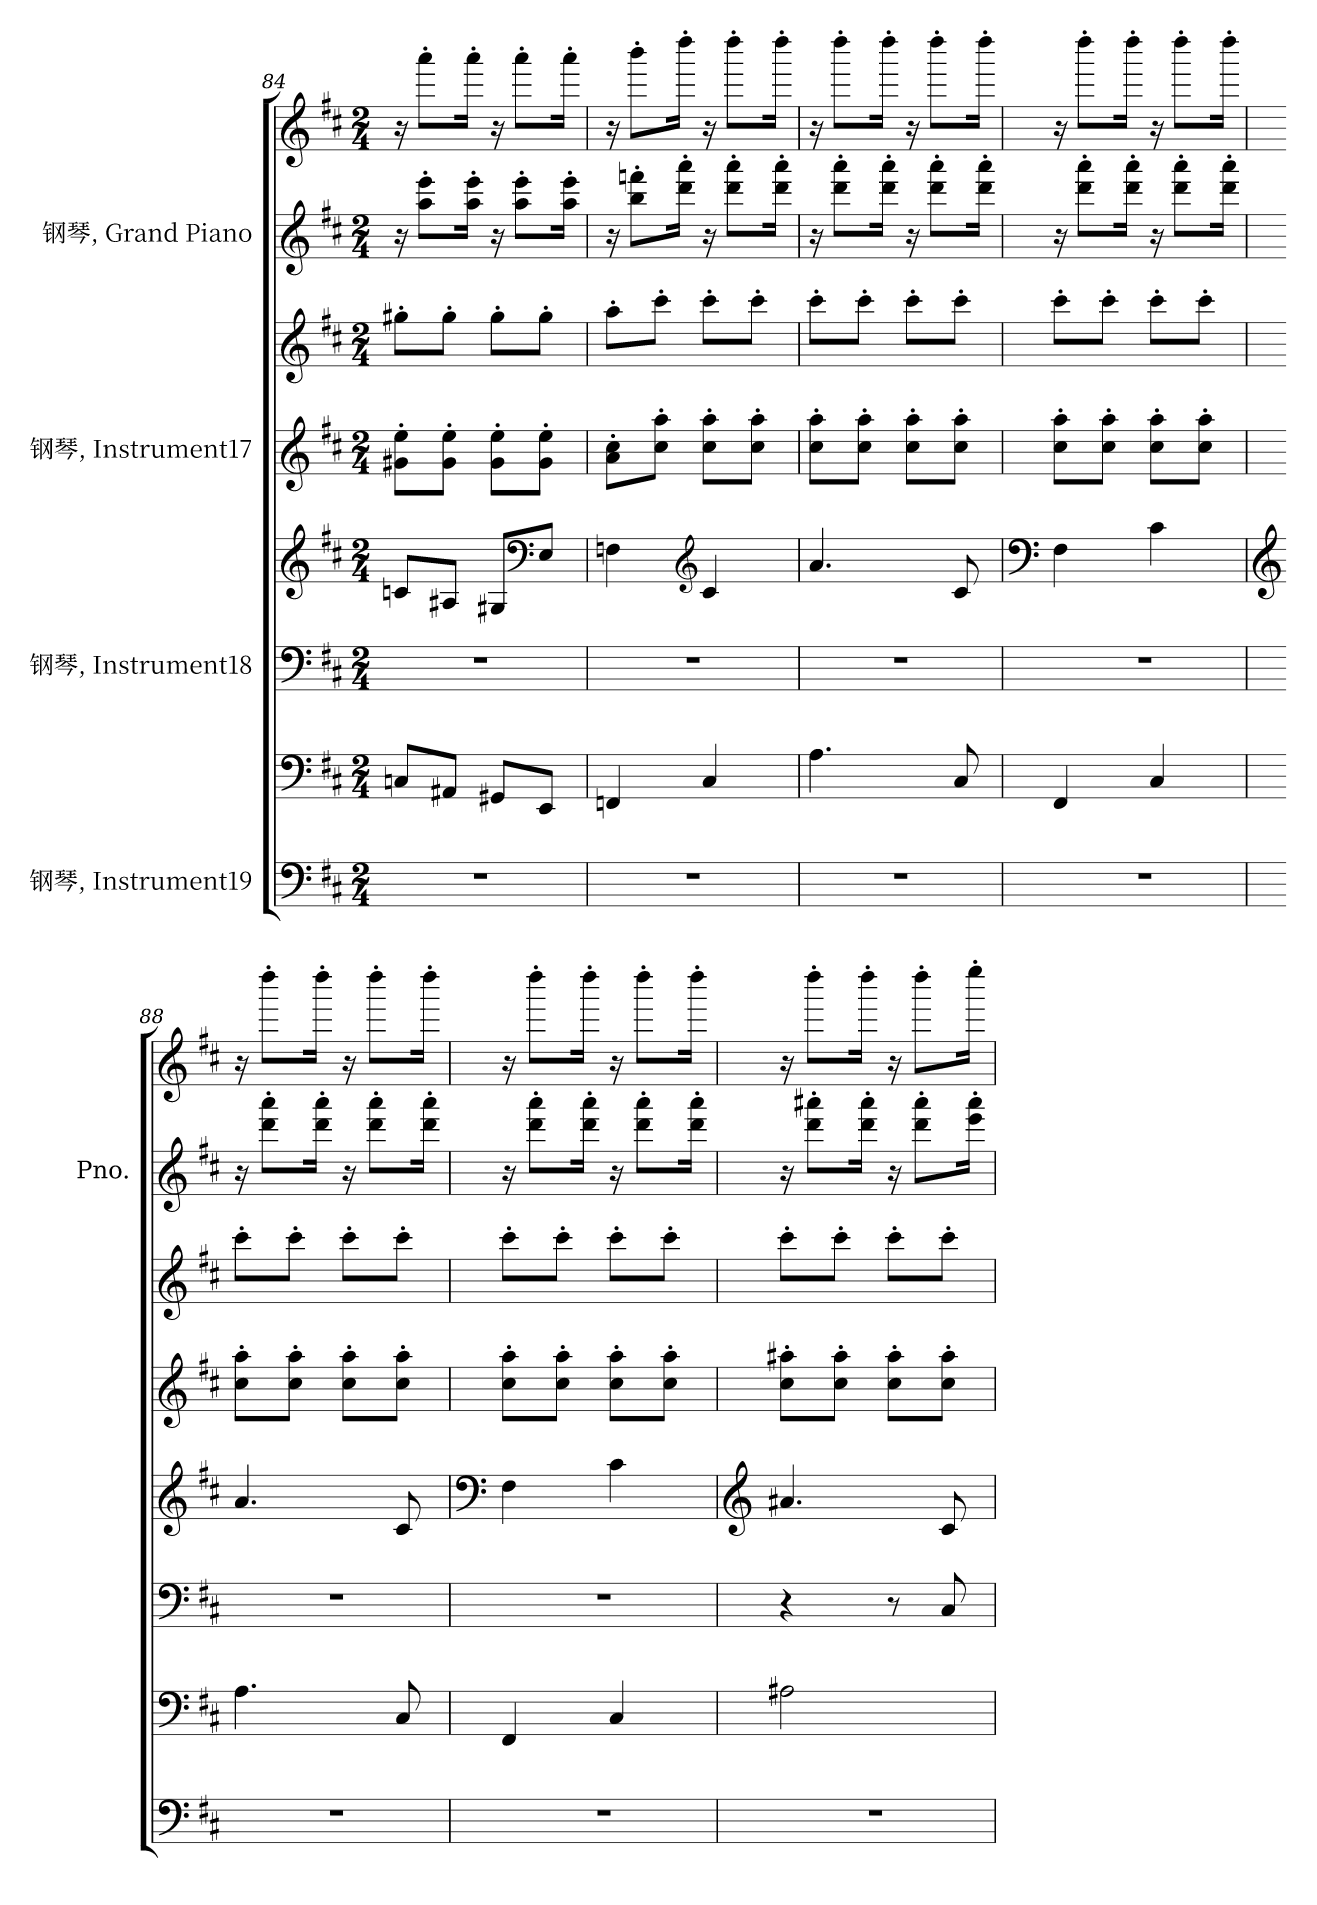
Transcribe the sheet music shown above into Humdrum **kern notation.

**kern	**kern	**kern	**kern	**kern	**kern	**kern	**kern
*part4	*part4	*part3	*part3	*part2	*part2	*part1	*part1
*staff8	*staff7	*staff6	*staff5	*staff4	*staff3	*staff2	*staff1
*I"钢琴, Instrument19	*	*I"钢琴, Instrument18	*	*I"钢琴, Instrument17	*	*I"钢琴, Grand Piano	*
*	*	*	*	*	*	*I'Pno.	*
*clefF4	*clefF4	*clefF4	*clefG2	*clefG2	*clefG2	*clefG2	*clefG2
*k[f#c#]	*k[f#c#]	*k[f#c#]	*k[f#c#]	*k[f#c#]	*k[f#c#]	*k[f#c#]	*k[f#c#]
*M2/4	*M2/4	*M2/4	*M2/4	*M2/4	*M2/4	*M2/4	*M2/4
=84	=84	=84	=84	=84	=84	=84	=84
2r	8Cn/L	2r	8cn/L	8g#X\' 8ee\'L	8gg#X'\L	16r	16r
.	.	.	.	.	.	8aa\' 8eee\'L	8aaa'\L
.	8AA#X/J	.	8A#X/J	8g#\' 8ee\'J	8gg#'\J	.	.
.	.	.	.	.	.	16aa\' 16eee\'Jk	16aaa'\Jk
.	8GG#X/L	.	8G#X/L	8g#\' 8ee\'L	8gg#'\L	16r	16r
.	.	.	.	.	.	8aa\' 8eee\'L	8aaa'\L
*	*	*	*clefF4	*	*	*	*
.	8EE/J	.	8E/J	8g#\' 8ee\'J	8gg#'\J	.	.
.	.	.	.	.	.	16aa\' 16eee\'Jk	16aaa'\Jk
!!LO:PB:g=z
=85	=85	=85	=85	=85	=85	=85	=85
2r	4FFn/	2r	4Fn\	8a\' 8cc#\'L	8aa'\L	16r	16r
.	.	.	.	.	.	8bb\' 8fffn\'L	8bbb'\L
.	.	.	.	8cc#\' 8aa\'J	8ccc#'\J	.	.
.	.	.	.	.	.	16ddd\' 16aaa\'Jk	16dddd'\Jk
*	*	*	*clefG2	*	*	*	*
.	4C#/	.	4c#/	8cc#\' 8aa\'L	8ccc#'\L	16r	16r
.	.	.	.	.	.	8ddd\' 8aaa\'L	8dddd'\L
.	.	.	.	8cc#\' 8aa\'J	8ccc#'\J	.	.
.	.	.	.	.	.	16ddd\' 16aaa\'Jk	16dddd'\Jk
=86	=86	=86	=86	=86	=86	=86	=86
2r	4.A\	2r	4.a/	8cc#\' 8aa\'L	8ccc#'\L	16r	16r
.	.	.	.	.	.	8ddd\' 8aaa\'L	8dddd'\L
.	.	.	.	8cc#\' 8aa\'J	8ccc#'\J	.	.
.	.	.	.	.	.	16ddd\' 16aaa\'Jk	16dddd'\Jk
.	.	.	.	8cc#\' 8aa\'L	8ccc#'\L	16r	16r
.	.	.	.	.	.	8ddd\' 8aaa\'L	8dddd'\L
.	8C#/	.	8c#/	8cc#\' 8aa\'J	8ccc#'\J	.	.
.	.	.	.	.	.	16ddd\' 16aaa\'Jk	16dddd'\Jk
=87	=87	=87	=87	=87	=87	=87	=87
*	*	*	*clefF4	*	*	*	*
2r	4FF#/	2r	4F#\	8cc#\' 8aa\'L	8ccc#'\L	16r	16r
.	.	.	.	.	.	8ddd\' 8aaa\'L	8dddd'\L
.	.	.	.	8cc#\' 8aa\'J	8ccc#'\J	.	.
.	.	.	.	.	.	16ddd\' 16aaa\'Jk	16dddd'\Jk
.	4C#/	.	4c#\	8cc#\' 8aa\'L	8ccc#'\L	16r	16r
.	.	.	.	.	.	8ddd\' 8aaa\'L	8dddd'\L
.	.	.	.	8cc#\' 8aa\'J	8ccc#'\J	.	.
.	.	.	.	.	.	16ddd\' 16aaa\'Jk	16dddd'\Jk
=88	=88	=88	=88	=88	=88	=88	=88
*	*	*	*clefG2	*	*	*	*
2r	4.A\	2r	4.a/	8cc#\' 8aa\'L	8ccc#'\L	16r	16r
.	.	.	.	.	.	8ddd\' 8aaa\'L	8dddd'\L
.	.	.	.	8cc#\' 8aa\'J	8ccc#'\J	.	.
.	.	.	.	.	.	16ddd\' 16aaa\'Jk	16dddd'\Jk
.	.	.	.	8cc#\' 8aa\'L	8ccc#'\L	16r	16r
.	.	.	.	.	.	8ddd\' 8aaa\'L	8dddd'\L
.	8C#/	.	8c#/	8cc#\' 8aa\'J	8ccc#'\J	.	.
.	.	.	.	.	.	16ddd\' 16aaa\'Jk	16dddd'\Jk
=89	=89	=89	=89	=89	=89	=89	=89
*	*	*	*clefF4	*	*	*	*
2r	4FF#/	2r	4F#\	8cc#\' 8aa\'L	8ccc#'\L	16r	16r
.	.	.	.	.	.	8ddd\' 8aaa\'L	8dddd'\L
.	.	.	.	8cc#\' 8aa\'J	8ccc#'\J	.	.
.	.	.	.	.	.	16ddd\' 16aaa\'Jk	16dddd'\Jk
.	4C#/	.	4c#\	8cc#\' 8aa\'L	8ccc#'\L	16r	16r
.	.	.	.	.	.	8ddd\' 8aaa\'L	8dddd'\L
.	.	.	.	8cc#\' 8aa\'J	8ccc#'\J	.	.
.	.	.	.	.	.	16ddd\' 16aaa\'Jk	16dddd'\Jk
!!LO:PB:g=z
=90	=90	=90	=90	=90	=90	=90	=90
*	*	*	*clefG2	*	*	*	*
2r	2A#X\	4r	4.a#X/	8cc#\' 8aa#X\'L	8ccc#'\L	16r	16r
.	.	.	.	.	.	8ddd\' 8aaa#X\'L	8dddd'\L
.	.	.	.	8cc#\' 8aa#\'J	8ccc#'\J	.	.
.	.	.	.	.	.	16ddd\' 16aaa#\'Jk	16dddd'\Jk
.	.	8r	.	8cc#\' 8aa#\'L	8ccc#'\L	16r	16r
.	.	.	.	.	.	8ddd\' 8aaa#\'L	8dddd'\L
.	.	8C#/	8c#/	8cc#\' 8aa#\'J	8ccc#'\J	.	.
.	.	.	.	.	.	16eee\' 16aaa#\'Jk	16eeee'\Jk
=	=	=	=	=	=	=	=
*-	*-	*-	*-	*-	*-	*-	*-
